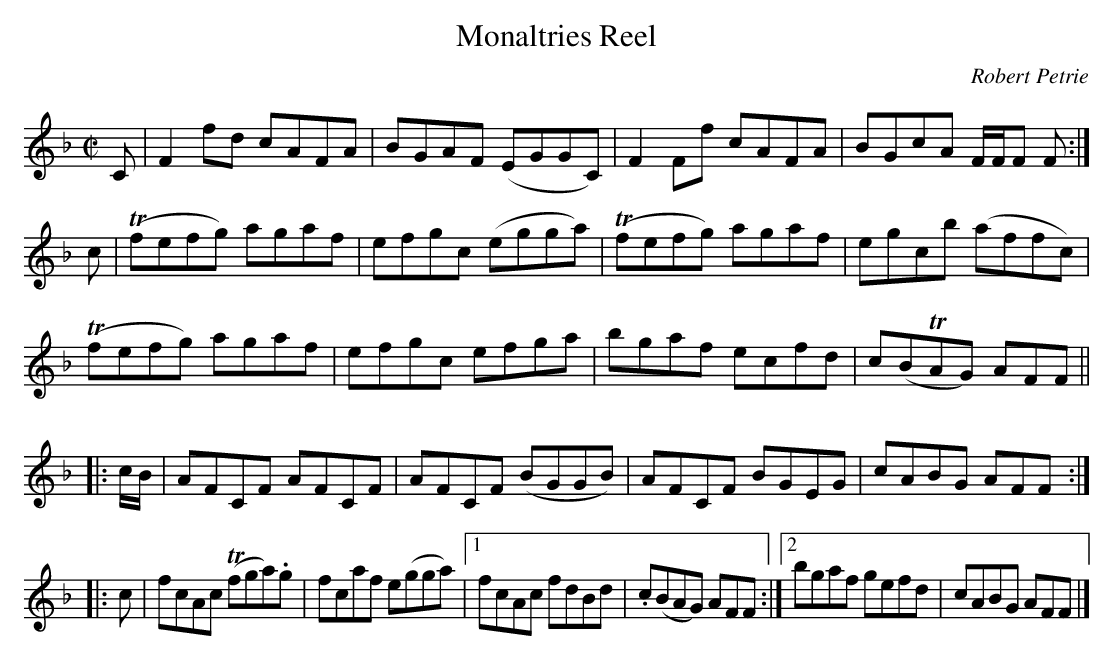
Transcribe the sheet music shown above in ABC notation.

X:1
T:Monaltries Reel
C:Robert Petrie
L:1/8
M:C|
K:F
     C| F2fd   cAFA  |BGAF (EGGC)|  F2Ff  cAFA|BGcA    F/F/F F:|
     c|(Tfefg) agaf  |efgc (egga)|(Tfefg) agaf|egcb   (affc)   |
       (Tfefg) agaf  |efgc  efga |  bgaf  ecfd|c(BTAG) AFF    ||
|:c/B/|  AFCF  AFCF  |AFCF (BGGB)|  AFCF  BGEG|cABG    AFF    :|
|:   c| fcAc (Tfga).g|fcaf e(gga)|1fcAc   fdBd|.c(BAG) AFF    :|2bgaf gefd|cABG AFF|]
